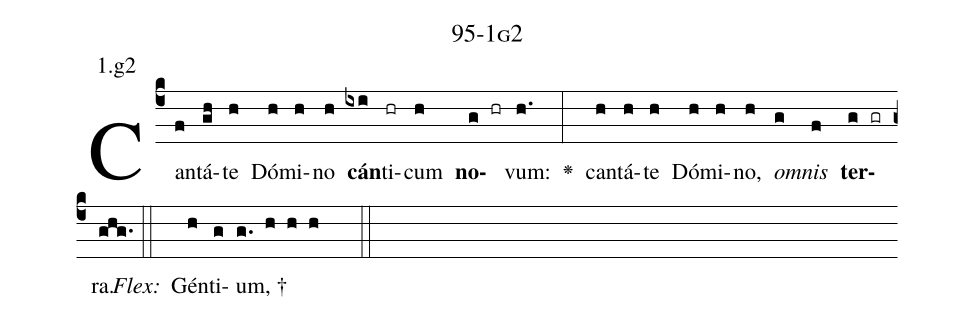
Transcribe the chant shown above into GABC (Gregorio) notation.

name: 95-1g2;
annotation: 1.g2;
%%
(c4)Can(f)tá(gh)te(h) Dó(h)mi(h)no(h) <b>cán</b>(ixi)ti(hr)cum(h) <b>no</b>(g hr)vum:(h.) <v>\greheightstar</v>(:) can(h)tá(h)te(h) Dó(h)mi(h)no,(h) <i>om</i>(g)<i>nis</i>(f) <b>ter</b>(g gr)ra.(ghg.) (::)
<i>Flex:</i>()  Gén(h)ti(g)um, †(g. h h h  ::)

%E(h) u(h) o(g) u(f) a(g) e.(ghg.) (::)
